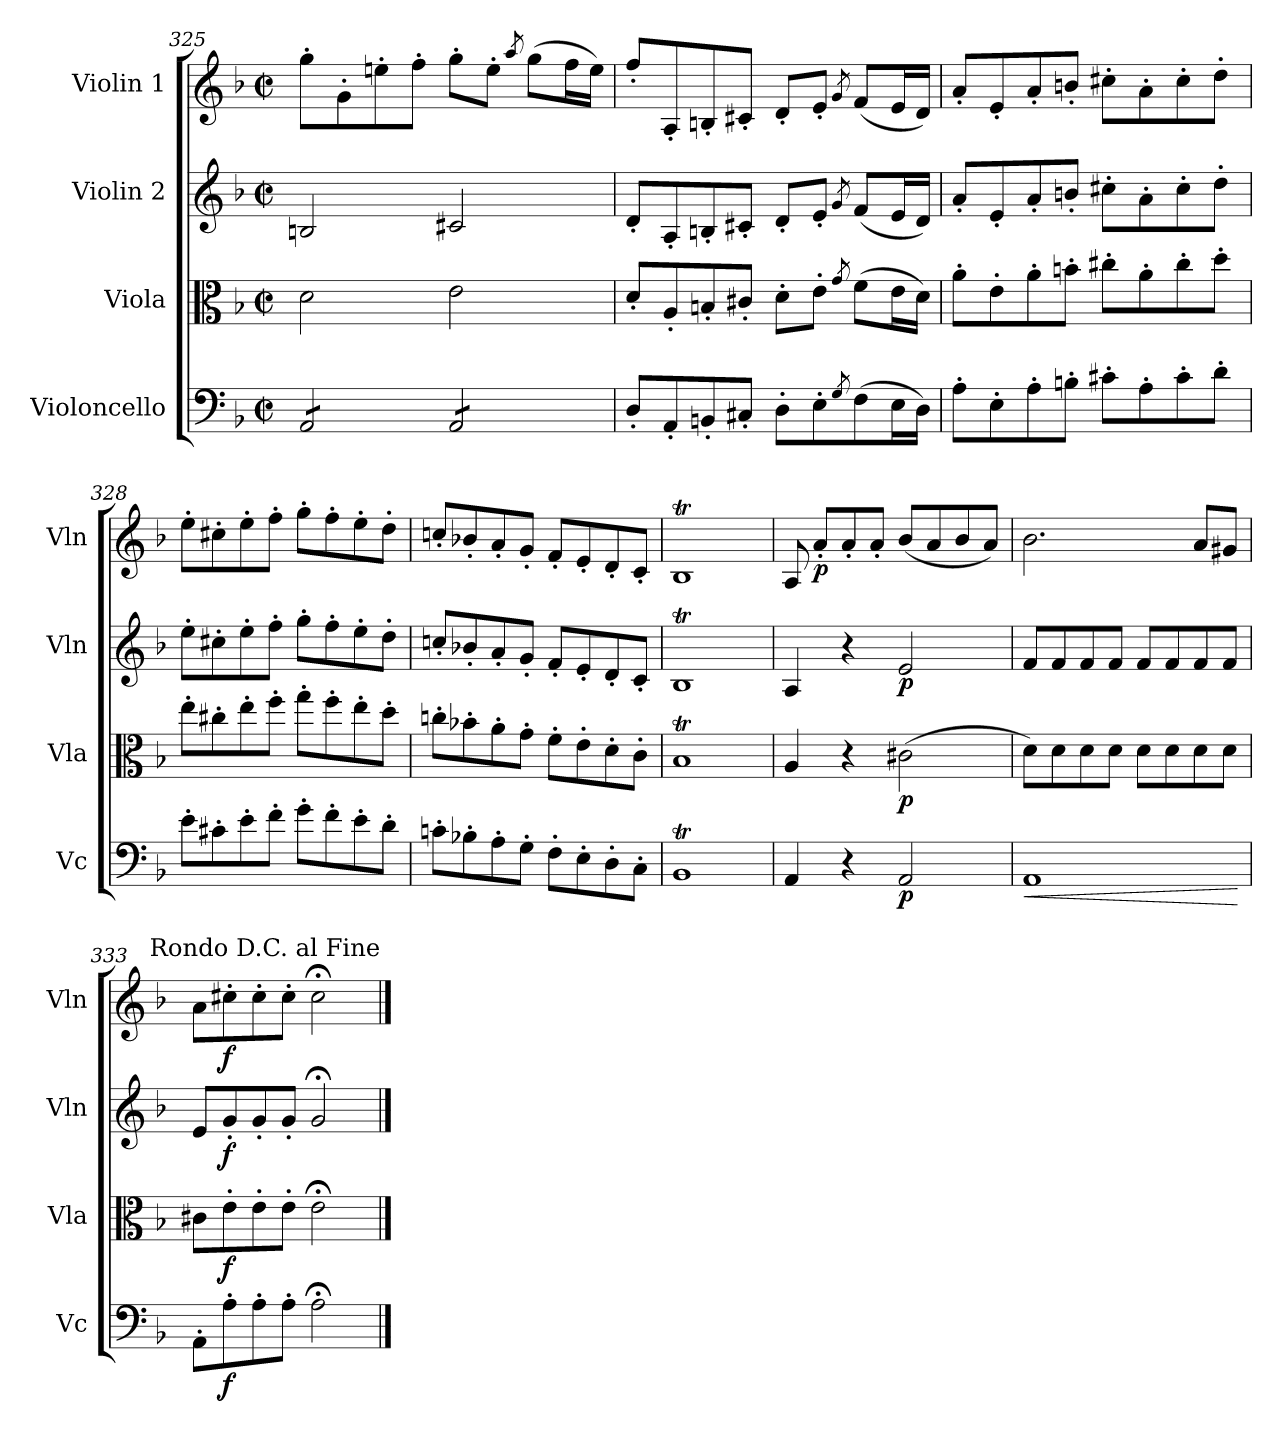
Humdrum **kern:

**kern	**dynam	**kern	**dynam	**kern	**dynam	**kern	**dynam
*part4	*part4	*part3	*part3	*part2	*part2	*part1	*part1
*staff4	*staff4	*staff3	*staff3	*staff2	*staff2	*staff1	*staff1
*I"Violoncello	*	*I"Viola	*	*I"Violin 2	*	*I"Violin 1	*
*I'Vc	*	*I'Vla	*	*I'Vln	*	*I'Vln	*
*clefF4	*	*clefC3	*	*clefG2	*	*clefG2	*
*k[b-]	*	*k[b-]	*	*k[b-]	*	*k[b-]	*
*M2/2	*	*M2/2	*	*M2/2	*	*M2/2	*
*met(c|)	*	*met(c|)	*	*met(c|)	*	*met(c|)	*
=325	=325	=325	=325	=325	=325	=325	=325
*tremolo	*	*	*	*	*	*	*
12AA/L	.	2d\	.	2Bn/	.	8gg'\L	.
12AA/	.	.	.	.	.	.	.
.	.	.	.	.	.	8g'\	.
12AA/	.	.	.	.	.	.	.
12AA/	.	.	.	.	.	8een'\	.
12AA/	.	.	.	.	.	.	.
.	.	.	.	.	.	8ff'\J	.
12AA/J	.	.	.	.	.	.	.
12AA/L	.	2e\	.	2c#X/	.	8gg'\L	.
12AA/	.	.	.	.	.	.	.
.	.	.	.	.	.	8ee'\J	.
12AA/	.	.	.	.	.	.	.
.	.	.	.	.	.	8qaa/	.
12AA/	.	.	.	.	.	(>8gg\L	.
12AA/	.	.	.	.	.	.	.
.	.	.	.	.	.	16ff\L	.
12AA/J	.	.	.	.	.	.	.
*Xtremolo	*	*	*	*	*	*	*
.	.	.	.	.	.	16ee\JJ)	.
=326	=326	=326	=326	=326	=326	=326	=326
8D'/L	.	8d'/L	.	8d'/L	.	8ff'/L	.
8AA'/	.	8A'/	.	8A'/	.	8A'/	.
8BBn'/	.	8Bn'/	.	8Bn'/	.	8Bn'/	.
8C#X'/J	.	8c#X'/J	.	8c#X'/J	.	8c#X'/J	.
8D'\L	.	8d'\L	.	8d'/L	.	8d'/L	.
8E'\	.	8e'\J	.	8e'/J	.	8e'/J	.
8qG/	.	8qg/	.	8qg/	.	8qg/	.
(>8F\	.	(>8f\L	.	(<8f/L	.	(<8f/L	.
16E\L	.	16e\L	.	16e/L	.	16e/L	.
16D\JJ)	.	16d\JJ)	.	16d/JJ)	.	16d/JJ)	.
=327	=327	=327	=327	=327	=327	=327	=327
8A'\L	.	8a'\L	.	8a'/L	.	8a'/L	.
8E'\	.	8e'\	.	8e'/	.	8e'/	.
8A'\	.	8a'\	.	8a'/	.	8a'/	.
8Bn'\J	.	8bn'\J	.	8bn'/J	.	8bn'/J	.
8c#X'\L	.	8cc#X'\L	.	8cc#X'\L	.	8cc#X'\L	.
8A'\	.	8a'\	.	8a'\	.	8a'\	.
8c#'\	.	8cc#'\	.	8cc#'\	.	8cc#'\	.
8d'\J	.	8dd'\J	.	8dd'\J	.	8dd'\J	.
!!LO:LB:g=z
=328	=328	=328	=328	=328	=328	=328	=328
8e'\L	.	8ee'\L	.	8ee'\L	.	8ee'\L	.
8c#X'\	.	8cc#X'\	.	8cc#X'\	.	8cc#X'\	.
8e'\	.	8ee'\	.	8ee'\	.	8ee'\	.
8f'\J	.	8ff'\J	.	8ff'\J	.	8ff'\J	.
8g'\L	.	8gg'\L	.	8gg'\L	.	8gg'\L	.
8f'\	.	8ff'\	.	8ff'\	.	8ff'\	.
8e'\	.	8ee'\	.	8ee'\	.	8ee'\	.
8d'\J	.	8dd'\J	.	8dd'\J	.	8dd'\J	.
=329	=329	=329	=329	=329	=329	=329	=329
8cn'\L	.	8ccn'\L	.	8ccn'/L	.	8ccn'/L	.
8B-X'\	.	8b-X'\	.	8b-X'/	.	8b-X'/	.
8A'\	.	8a'\	.	8a'/	.	8a'/	.
8G'\J	.	8g'\J	.	8g'/J	.	8g'/J	.
8F'\L	.	8f'\L	.	8f'/L	.	8f'/L	.
8E'\	.	8e'\	.	8e'/	.	8e'/	.
8D'\	.	8d'\	.	8d'/	.	8d'/	.
8C'\J	.	8c'\J	.	8c'/J	.	8c'/J	.
=330	=330	=330	=330	=330	=330	=330	=330
1BB-T	.	1B-T	.	1B-T	.	1B-T	.
=331	=331	=331	=331	=331	=331	=331	=331
4AA/	.	4A/	.	4A/	.	8A/	.
!	!	!	!	!	!	!	!LO:DY:b
.	.	.	.	.	.	8a'/L	p
4r	.	4r	.	4r	.	8a'/	.
.	.	.	.	.	.	8a'/J	.
!	!LO:DY:b	!	!LO:DY:b	!	!LO:DY:b	!	!
2AA/	p	(>2c#X\	p	2e/	p	(<8b-/L	.
.	.	.	.	.	.	8a/	.
.	.	.	.	.	.	8b-/	.
.	.	.	.	.	.	8a/J)	.
=332	=332	=332	=332	=332	=332	=332	=332
!	!LO:HP:b	!	!	!	!	!	!
1AA	<	8d\L)	.	8f/L	.	2.b-\	.
.	.	8d\	.	8f/	.	.	.
.	.	8d\	.	8f/	.	.	.
.	.	8d\J	.	8f/J	.	.	.
.	.	8d\L	.	8f/L	.	.	.
.	.	8d\	.	8f/	.	.	.
.	.	8d\	.	8f/	.	8a/L	.
.	.	8d\J	.	8f/J	.	8g#X/J	.
.	[	.	.	.	.	.	.
=333	=333	=333	=333	=333	=333	=333	=333
8AA'\L	.	8c#X\L	.	8e/L	.	8a\L	.
!	!LO:DY:b	!	!LO:DY:b	!	!LO:DY:b	!	!LO:DY:b
8A'\	f	8e'\	f	8g'/	f	8cc#X'\	f
8A'\	.	8e'\	.	8g'/	.	8cc#'\	.
8A'\J	.	8e'\J	.	8g'/J	.	8cc#'\J	.
2A;<\	.	2e;<\	.	2g;</	.	2cc#;<\	.
!	!	!	!	!	!	!LO:TX:a:t=Rondo D.C. al Fine	!
==	==	==	==	==	==	==	==
*-	*-	*-	*-	*-	*-	*-	*-
